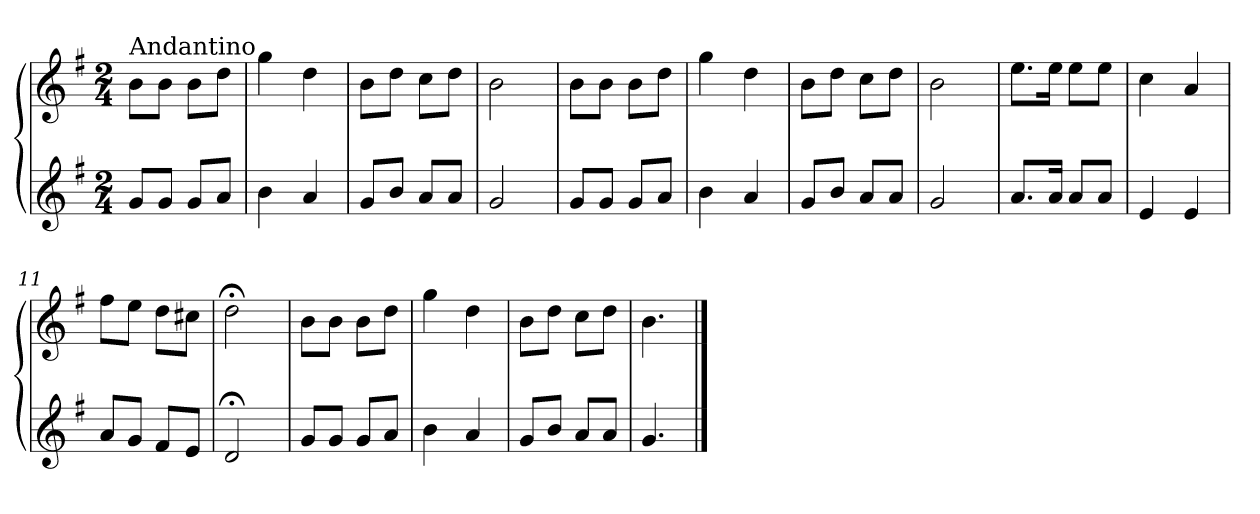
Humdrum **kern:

**kern	**kern
*part2	*part1
*staff2	*staff1
*clefG2	*clefG2
*k[f#]	*k[f#]
*G:	*G:
*M2/4	*M2/4
=1	=1
!	!LO:TX:a:t=Andantino
8g/L	8b\L
8g/J	8b\J
8g/L	8b\L
8a/J	8dd\J
=2	=2
4b\	4gg\
4a/	4dd\
=3	=3
8g/L	8b\L
8b/J	8dd\J
8a/L	8cc\L
8a/J	8dd\J
=4	=4
2g/	2b\
=5	=5
8g/L	8b\L
8g/J	8b\J
8g/L	8b\L
8a/J	8dd\J
=6	=6
4b\	4gg\
4a/	4dd\
=7	=7
8g/L	8b\L
8b/J	8dd\J
8a/L	8cc\L
8a/J	8dd\J
=8	=8
2g/	2b\
!!LO:LB:g=z
=9	=9
8.a/L	8.ee\L
16a/Jk	16ee\Jk
8a/L	8ee\L
8a/J	8ee\J
=10	=10
4e/	4cc\
4e/	4a/
=11	=11
8a/L	8ff#\L
8g/J	8ee\J
8f#/L	8dd\L
8e/J	8cc#X\J
=12	=12
2d;</	2dd;<\
=13	=13
8g/L	8b\L
8g/J	8b\J
8g/L	8b\L
8a/J	8dd\J
=14	=14
4b\	4gg\
4a/	4dd\
=15	=15
8g/L	8b\L
8b/J	8dd\J
8a/L	8cc\L
8a/J	8dd\J
=16	=16
4.g/	4.b\
==	==
*-	*-
